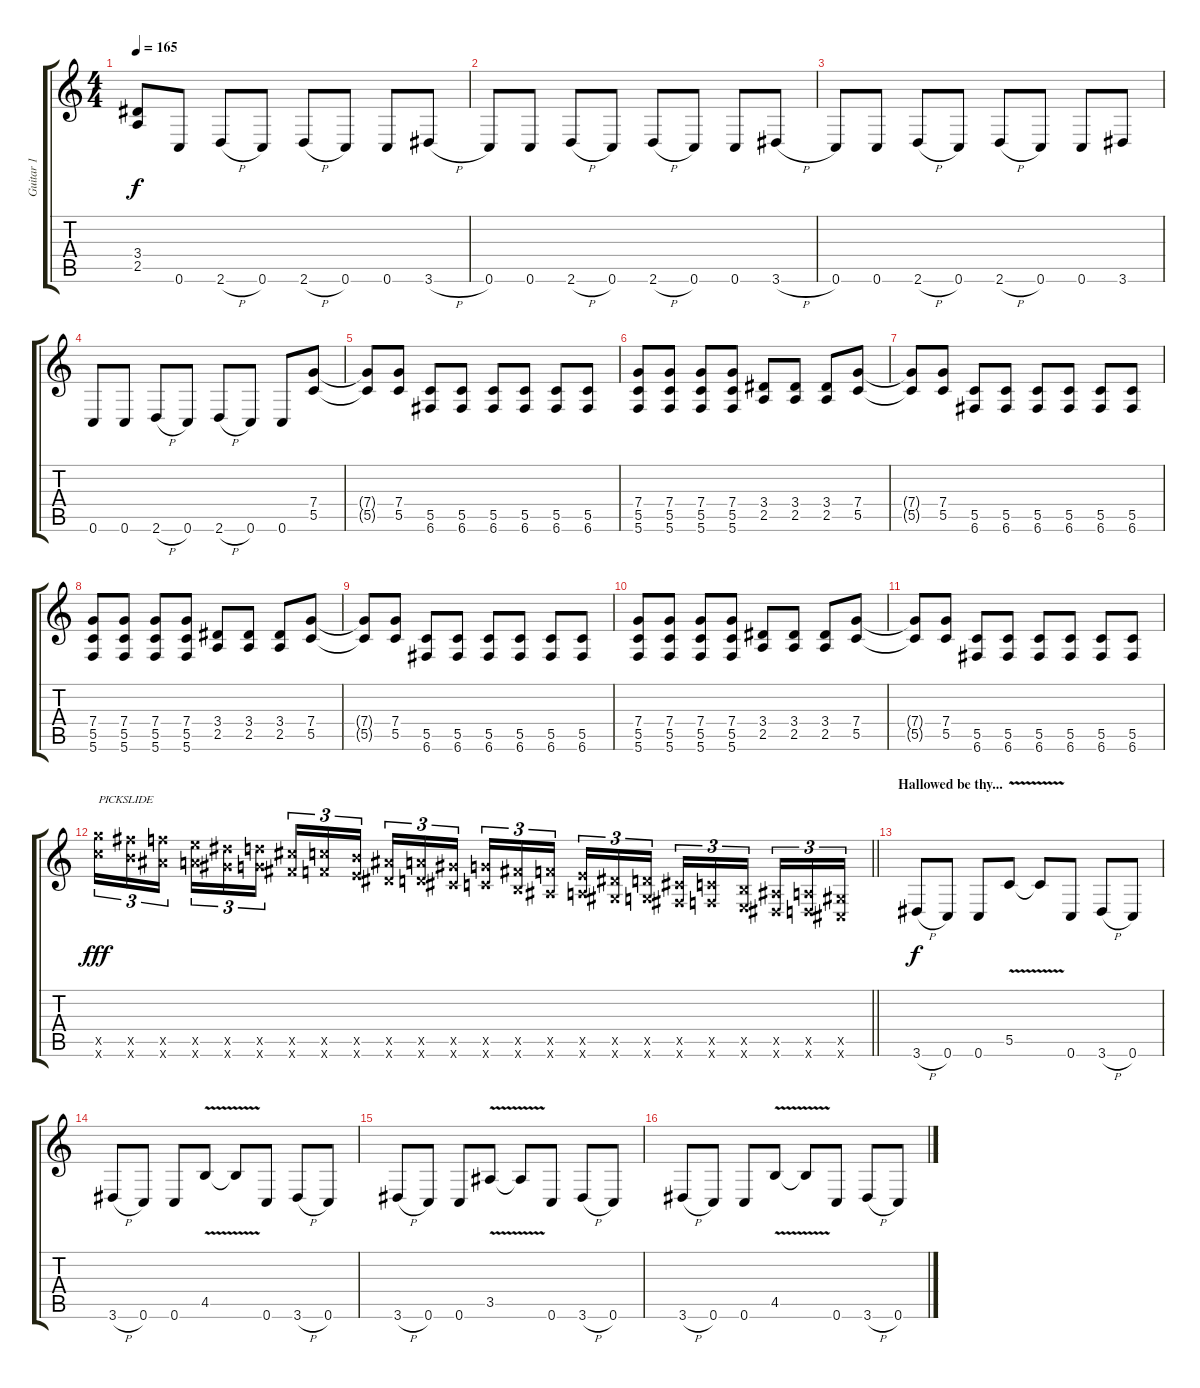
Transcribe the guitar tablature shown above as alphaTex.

\track ("Guitar 1" "Guitar 1") {instrument distortionguitar}
\staff {score tabs}
\tuning (E4 C4 G3 C3 G2 C2) {hide}
\ts (4 4)
\tempo 165
\clef g2
\ks c
(3.4{t} 2.5{t}).8{dy f} 0.6.8 2.6{h}.8 0.6.8 2.6{h}.8 0.6.8 0.6.8 3.6{h}.8 |
0.6.8 0.6.8 2.6{h}.8 0.6.8 2.6{h}.8 0.6.8 0.6.8 3.6{h}.8 |
0.6.8 0.6.8 2.6{h}.8 0.6.8 2.6{h}.8 0.6.8 0.6.8 3.6.8 |
0.6.8 0.6.8 2.6{h}.8 0.6.8 2.6{h}.8 0.6.8 0.6.8 (7.4 5.5).8 |
(7.4{t} 5.5{t}).8 (7.4 5.5).8 (5.5 6.6).8 (5.5 6.6).8 (5.5 6.6).8 (5.5 6.6).8 (5.5 6.6).8 (5.5 6.6).8 |
(7.4 5.5 5.6).8 (7.4 5.5 5.6).8 (7.4 5.5 5.6).8 (7.4 5.5 5.6).8 (3.4 2.5).8 (3.4 2.5).8 (3.4 2.5).8 (7.4 5.5).8 |
(7.4{t} 5.5{t}).8 (7.4 5.5).8 (5.5 6.6).8 (5.5 6.6).8 (5.5 6.6).8 (5.5 6.6).8 (5.5 6.6).8 (5.5 6.6).8 |
(7.4 5.5 5.6).8 (7.4 5.5 5.6).8 (7.4 5.5 5.6).8 (7.4 5.5 5.6).8 (3.4 2.5).8 (3.4 2.5).8 (3.4 2.5).8 (7.4 5.5).8 |
(7.4{t} 5.5{t}).8 (7.4 5.5).8 (5.5 6.6).8 (5.5 6.6).8 (5.5 6.6).8 (5.5 6.6).8 (5.5 6.6).8 (5.5 6.6).8 |
(7.4 5.5 5.6).8 (7.4 5.5 5.6).8 (7.4 5.5 5.6).8 (7.4 5.5 5.6).8 (3.4 2.5).8 (3.4 2.5).8 (3.4 2.5).8 (7.4 5.5).8 |
(7.4{t} 5.5{t}).8 (7.4 5.5).8 (5.5 6.6).8 (5.5 6.6).8 (5.5 6.6).8 (5.5 6.6).8 (5.5 6.6).8 (5.5 6.6).8 |
\barLineRight lightlight
(24.5{x} 24.6{x}).16{tu (3 2) txt "PICKSLIDE" dy fff} (23.5{x} 23.6{x}).16{tu (3 2)} (22.5{x} 22.6{x}).16{tu (3 2) beam splitsecondary} (21.5{x} 21.6{x}).16{tu (3 2)} (20.5{x} 20.6{x}).16{tu (3 2)} (19.5{x} 19.6{x}).16{tu (3 2)} (18.5{x} 18.6{x}).16{tu (3 2)} (17.5{x} 17.6{x}).16{tu (3 2)} (16.5{x} 16.6{x}).16{tu (3 2) beam splitsecondary} (15.5{x} 15.6{x}).16{tu (3 2)} (14.5{x} 14.6{x}).16{tu (3 2)} (13.5{x} 13.6{x}).16{tu (3 2)} (12.5{x} 12.6{x}).16{tu (3 2)} (11.5{x} 11.6{x}).16{tu (3 2)} (10.5{x} 10.6{x}).16{tu (3 2) beam splitsecondary} (9.5{x} 9.6{x}).16{tu (3 2)} (8.5{x} 8.6{x}).16{tu (3 2)} (7.5{x} 7.6{x}).16{tu (3 2)} (6.5{x} 6.6{x}).16{tu (3 2)} (5.5{x} 5.6{x}).16{tu (3 2)} (4.5{x} 4.6{x}).16{tu (3 2) beam splitsecondary} (3.5{x} 3.6{x}).16{tu (3 2)} (2.5{x} 2.6{x}).16{tu (3 2)} (1.5{x} 1.6{x}).16{tu (3 2)} |
\section ("" "Hallowed be thy...")
3.6{h}.8{dy f} 0.6.8 0.6.8 5.5{v}.8 5.5{t}.8 0.6.8 3.6{h}.8 0.6.8 |
3.6{h}.8 0.6.8 0.6.8 4.5{v}.8 4.5{t}.8 0.6.8 3.6{h}.8 0.6.8 |
3.6{h}.8 0.6.8 0.6.8 3.5{v}.8 3.5{t}.8 0.6.8 3.6{h}.8 0.6.8 |
3.6{h}.8 0.6.8 0.6.8 4.5{v}.8 4.5{t}.8 0.6.8 3.6{h}.8 0.6.8
